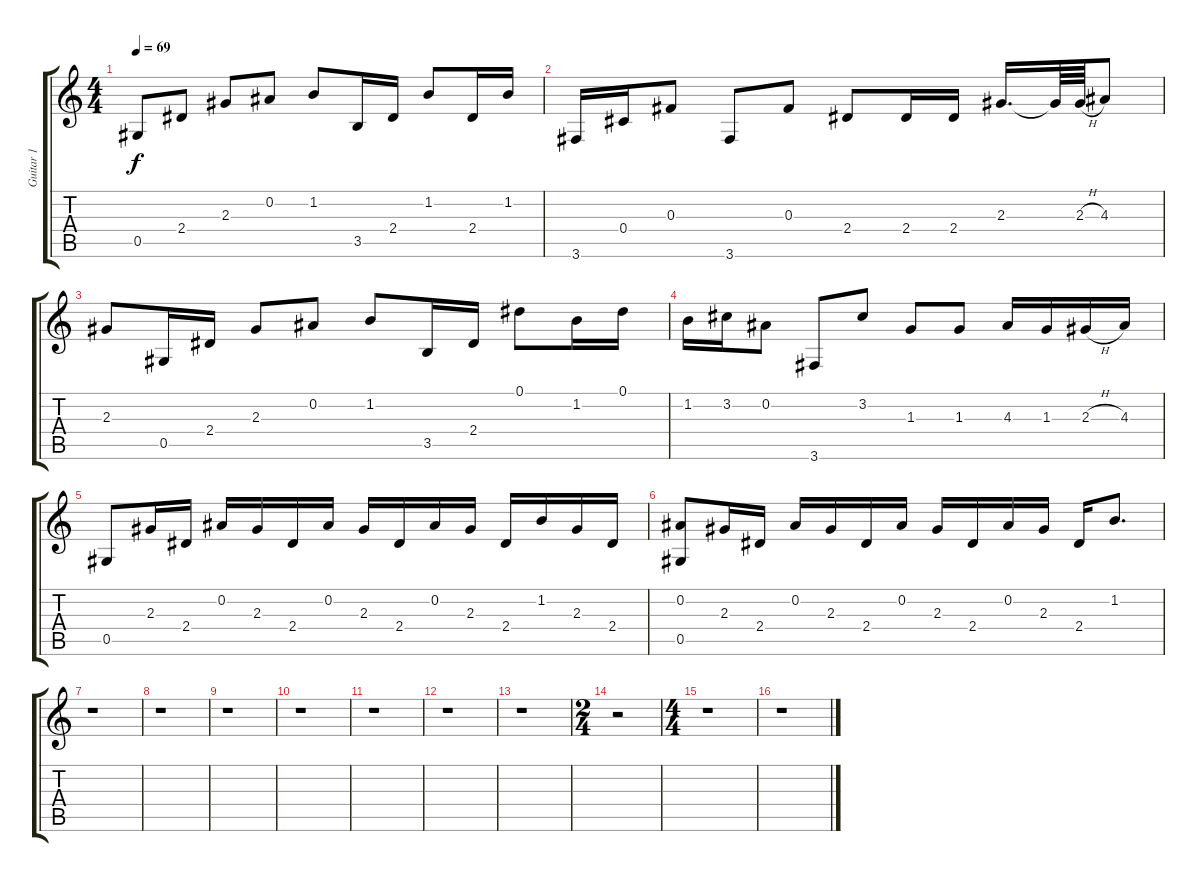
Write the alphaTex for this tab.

\track ("Guitar 1" "Guitar 1") {instrument acousticguitarsteel}
\staff {score tabs}
\tuning (Eb4 Bb3 Gb3 Db3 Ab2 Eb2) {hide}
\ts (4 4)
\tempo 69
\clef g2
\ks c
0.5.8{dy f} 2.4.8 2.3.8 0.2.8 1.2.8 3.5.16 2.4.16 1.2.8 2.4.16 1.2.16 |
3.6.16 0.4.16 0.3.8 3.6.8 0.3.8 2.4.8 2.4.16 2.4.16 2.3.16{d} 2.3{t}.64 2.3{h}.64 4.3.8 |
2.3.8 0.5.16 2.4.16 2.3.8 0.2.8 1.2.8 3.5.16 2.4.16 0.1.8 1.2.16 0.1.16 |
1.2.16 3.2.16 0.2.8 3.6.8 3.2.8 1.3.8 1.3.8 4.3.16 1.3.16 2.3{h}.16 4.3.16 |
0.5.8 2.3.16 2.4.16 0.2.16 2.3.16 2.4.16 0.2.16 2.3.16 2.4.16 0.2.16 2.3.16 2.4.16 1.2.16 2.3.16 2.4.16 |
(0.2 0.5).8 2.3.16 2.4.16 0.2.16 2.3.16 2.4.16 0.2.16 2.3.16 2.4.16 0.2.16 2.3.16 2.4.16 1.2.8{d} |
r.1 |
r.1 |
r.1 |
r.1 |
r.1 |
r.1 |
r.1 |
\ts (2 4)
r.2 |
\ts (4 4)
r.1 |
r.1
